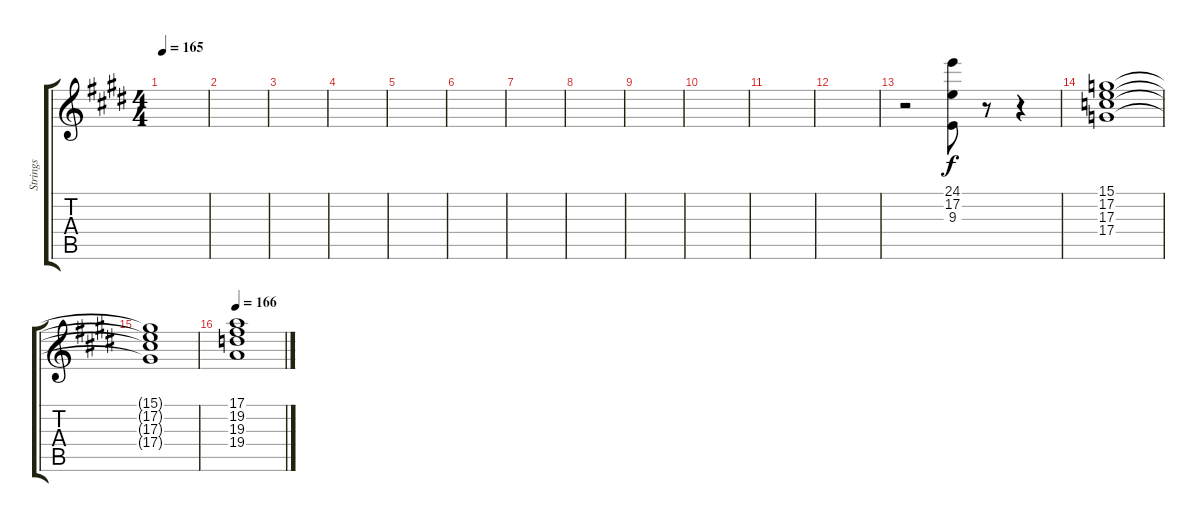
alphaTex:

\track ("Strings" "Strings") {instrument stringensemble1}
\staff {score tabs}
\tuning (E4 B3 G3 D3 A2 E2) {hide}
\ts (4 4)
\tempo 165
\clef g2
\ks e
|
|
|
|
|
|
|
|
|
|
|
|
r.2 (24.1 17.2 9.3).8 r.8 r.4 |
(15.1 17.2 17.3 17.4).1{volume 8} |
(15.1{t} 17.2{t} 17.3{t} 17.4{t}).1 |
\tempo 166
(17.1 19.2 19.3 19.4).1
